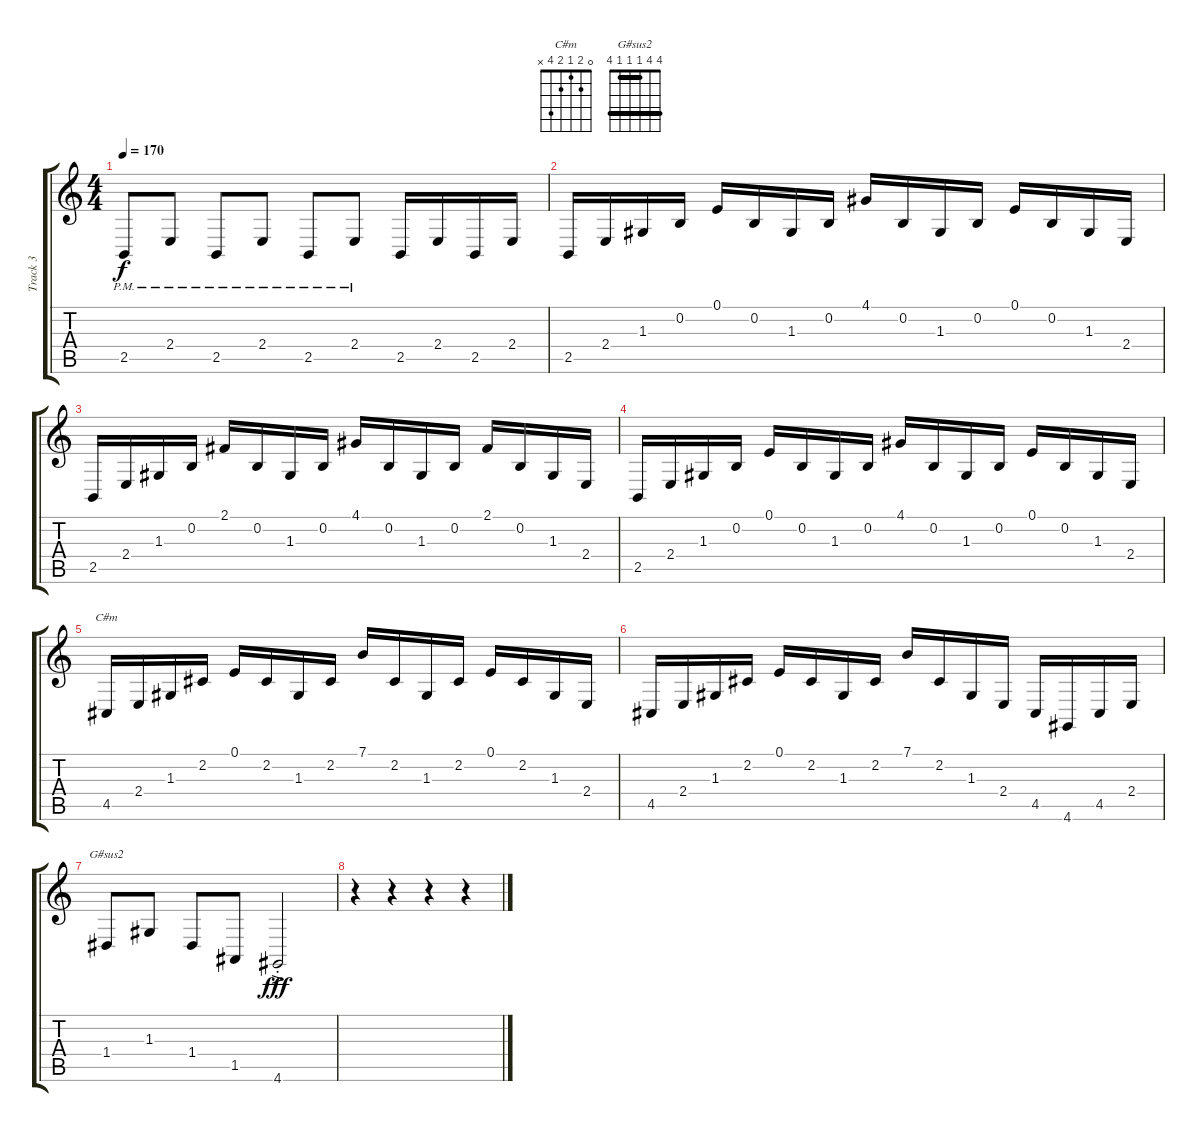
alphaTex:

\track ("Track 3" "Track 3") {instrument pizzicatostrings}
\staff {score tabs}
\tuning (E4 B3 G3 D3 A2 E2) {hide}
\chord ("C#m" 0 2 1 2 4 x)
\chord ("G#sus2" 4 4 1 1 1 4) {barre (1 4)}
\ts (4 4)
\tempo 170
\clef g2
\ks c
2.5{pm}.8{dy f instrument pizzicatostrings} 2.4{pm}.8 2.5{pm}.8 2.4{pm}.8 2.5{pm}.8 2.4{pm}.8 2.5.16 2.4.16 2.5.16 2.4.16 |
2.5.16 2.4.16 1.3.16 0.2.16 0.1.16 0.2.16 1.3.16 0.2.16 4.1.16 0.2.16 1.3.16 0.2.16 0.1.16 0.2.16 1.3.16 2.4.16 |
2.5.16 2.4.16 1.3.16 0.2.16 2.1.16 0.2.16 1.3.16 0.2.16 4.1.16 0.2.16 1.3.16 0.2.16 2.1.16 0.2.16 1.3.16 2.4.16 |
2.5.16 2.4.16 1.3.16 0.2.16 0.1.16 0.2.16 1.3.16 0.2.16 4.1.16 0.2.16 1.3.16 0.2.16 0.1.16 0.2.16 1.3.16 2.4.16 |
4.5.16{ch "C#m"} 2.4.16 1.3.16 2.2.16 0.1.16 2.2.16 1.3.16 2.2.16 7.1.16 2.2.16 1.3.16 2.2.16 0.1.16 2.2.16 1.3.16 2.4.16 |
4.5.16 2.4.16 1.3.16 2.2.16 0.1.16 2.2.16 1.3.16 2.2.16 7.1.16 2.2.16 1.3.16 2.4.16 4.5.16 4.6.16 4.5.16 2.4.16 |
1.4.8{ch "G#sus2"} 1.3.8 1.4.8 1.5.8 4.6{ac st}.2{dy fff} |
r.4 r.4 r.4 r.4
